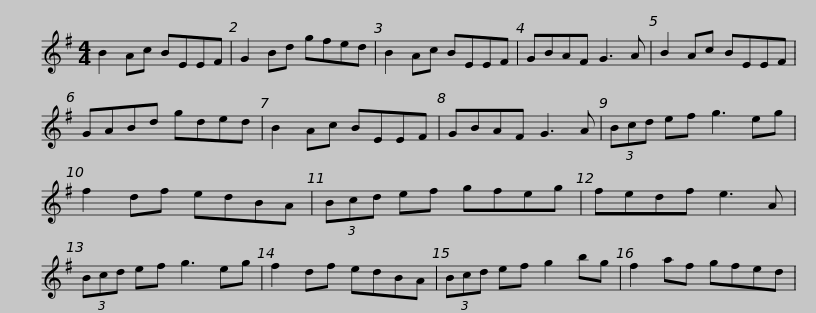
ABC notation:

X:1
L:1/8
M:4/4
I:linebreak $
K:G
V:1 treble
V:1
 B2 Ac BEEF | G2 Bd gfed | B2 Ac BEEF | GBAF G3 A | B2 Ac BEEF | %5
 GABd gded |$ B2 Ac BEEF | GBAF G3 A | (3Bcd ef g3 eg | f2 df edBA | %10
 (3Bcd ef gfeg | fedf e3 A |$ (3Bcd ef g3 eg | f2 df edBA | (3Bcd ef g2 bg | %15
 f2 af gfed | %16
